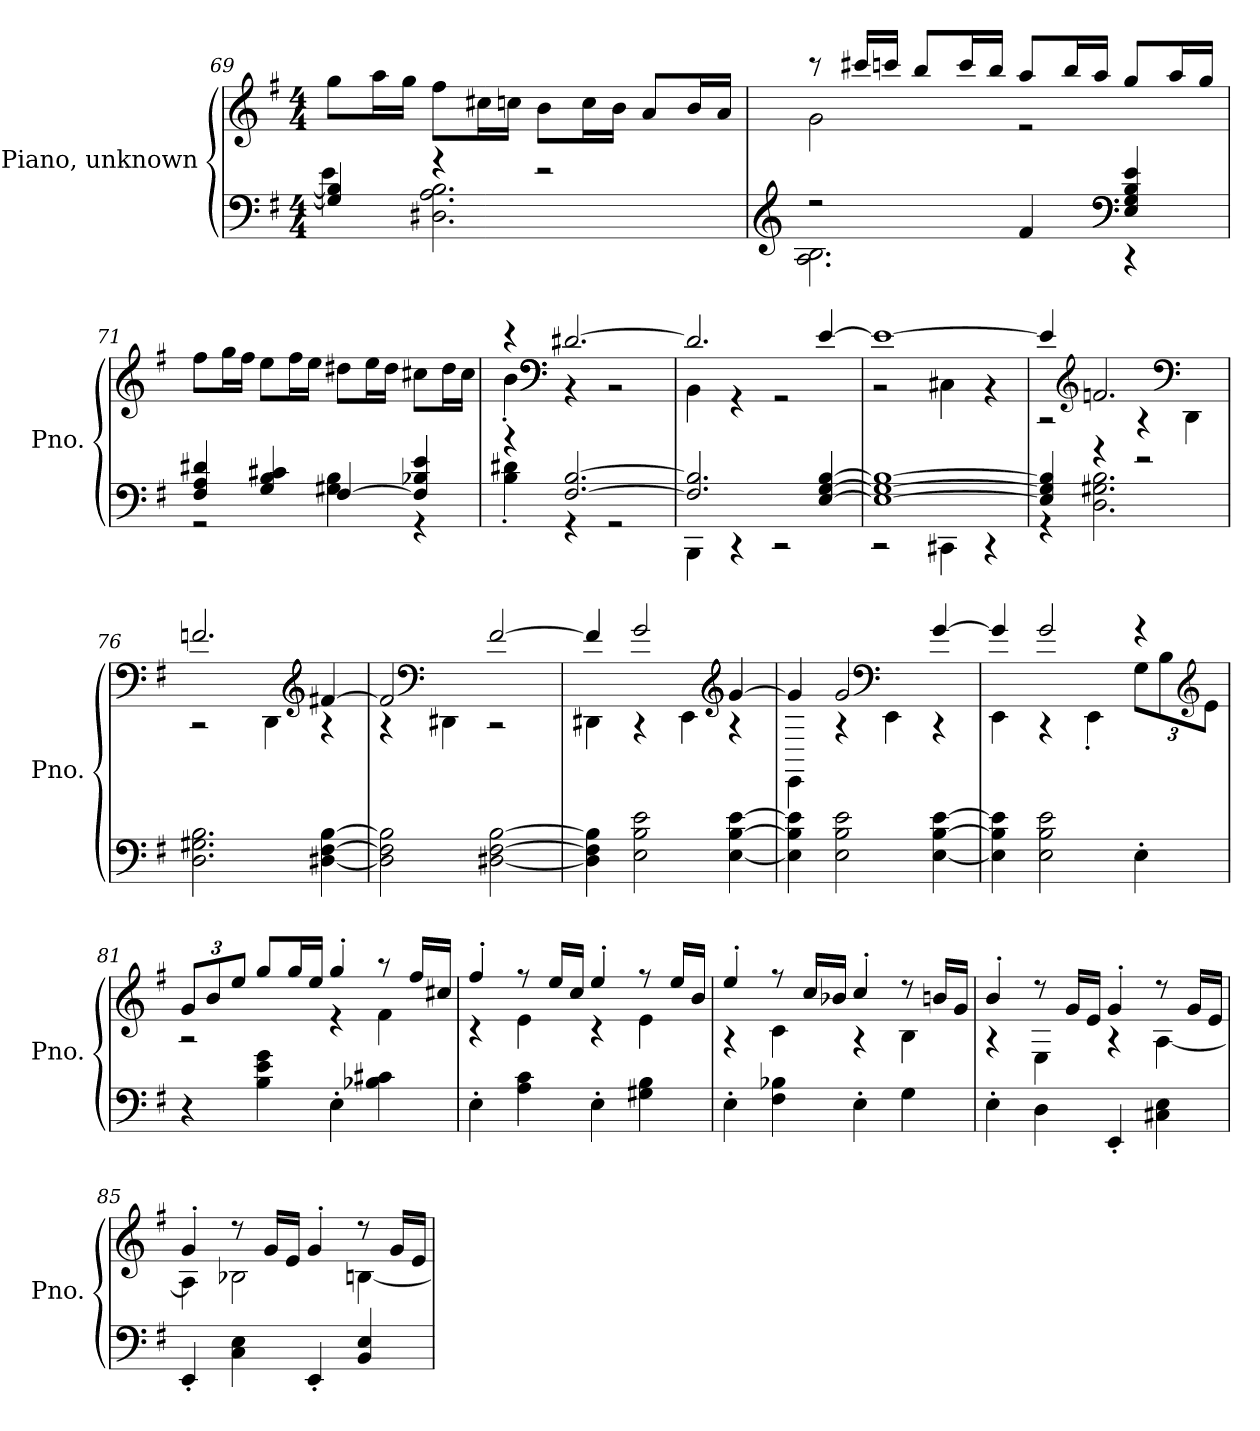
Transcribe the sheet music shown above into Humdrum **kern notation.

**kern	**kern
*part1	*part1
*staff2	*staff1
*I"Piano, unknown	*
*I'Pno.	*
*clefF4	*clefG2
*k[f#]	*k[f#]
*M4/4	*M4/4
=69	=69
*^	*
4G/] 4B/]	4e\	8gg\L
.	.	16aa\L
.	.	16gg\JJ
4r	2.D#X\ 2.A\ 2.B\	8ff#\L
.	.	16cc#X\L
.	.	16ccn\JJ
2r	.	8b\L
.	.	16cc\L
.	.	16b\JJ
.	.	8a/L
.	.	16b/L
.	.	16a/JJ
!!LO:PB:g=z
=70	=70	=70
*clefG2	*	*
*	*	*^
2r	2.A\ 2.B\	8r	2g\
.	.	16ccc#X/LL	.
.	.	16cccn/JJ	.
.	.	8bb/L	.
.	.	16ccc/L	.
.	.	16bb/JJ	.
4f#/	.	8aa/L	2r
.	.	16bb/L	.
.	.	16aa/JJ	.
*clefF4	*	*	*
4E/ 4G/ 4B/ 4e/	4r	8gg/L	.
.	.	16aa/L	.
.	.	16gg/JJ	.
*	*	*v	*v
=71	=71	=71
4F#/ 4A/ 4d#X/	2r	8ff#\L
.	.	16gg\L
.	.	16ff#\JJ
4G/ 4B/ 4c#X/	.	8ee\L
.	.	16ff#\L
.	.	16ee\JJ
[4F#/	4G#X\ 4B\	8dd#X\L
.	.	16ee\L
.	.	16dd#\JJ
4F#/] 4B-X/ 4e/	4r	8cc#X\L
.	.	16dd#\L
.	.	16cc#\JJ
=72	=72	=72
*	*	*^
4r	4B\' 4d#X\'	4r	4b'\
*	*	*clefF4	*
[2.F#/ [2.B/	4r	[2.d#X/	4r
.	2r	.	2r
!!LO:LB:g=z	!!
=73	=73	=73	=73
2.F#/] 2.B/]	4BBB\	2.d#/]	4BB\
.	4r	.	4r
.	2r	.	2r
[4E/ [4G/ [4B/	.	[4e/	.
=74	=74	=74	=74
1E_ 1G_ 1B_	2r	1e_	2r
.	4CC#X\	.	4C#X\
.	4r	.	4r
=75	=75	=75	=75
4E/] 4G/] 4B/]	4r	4e/]	2r
*	*	*clefG2	*
4r	2.D\ 2.G#X\ 2.B\	2.fn/	.
2r	.	.	4r
*	*	*clefF4	*
.	.	.	4DD\
*v	*v	*	*
=76	=76	=76
2.D\ 2.G#X\ 2.B\	2.fn/	2r
.	.	4DD\
*	*clefG2	*
[4D#X\ [4F#\ [4B\	[4f#X/	4r
=77	=77	=77
2D#\] 2F#\] 2B\]	2f#/]	4r
*	*clefF4	*
.	.	4DD#X\
[2D#X\ [2F#\ [2B\	[2f#/	2r
=78	=78	=78
4D#\] 4F#\] 4B\]	4f#/]	4DD#X\
2E\ 2B\ 2e\	2g/	4r
.	.	4EE\
*	*clefG2	*
[4E\ [4B\ [4e\	[4g/	4r
!!LO:LB:g=z	!!
=79	=79	=79
4E\] 4B\] 4e\]	4g/]	4EE\
2E\ 2B\ 2e\	2g/	4r
*	*clefF4	*
.	.	4EE\
[4E\ [4B\ [4e\	[4g/	4r
=80	=80	=80
4E\] 4B\] 4e\]	4g/]	4EE\
2E\ 2B\ 2e\	2g/	4r
.	.	4EE'\
*	*	*Xbrackettup
4E'\	4r	12G\L
.	.	12B\
*	*clefG2	*
.	.	12e\J
=81	=81	=81
4r	12g/L	2r
.	12b/	.
.	12ee/J	.
4B\ 4e\ 4g\	8gg/L	.
.	16gg/L	.
.	16ee/JJ	.
4E'\	4gg'/	4r
4B-X\ 4c#X\	8r	4f#\
.	16ff#/LL	.
.	16cc#X/JJ	.
=82	=82	=82
4E'\	4ff#'/	4r
4A\ 4c\	8r	4e\
.	16ee/LL	.
.	16cc/JJ	.
4E'\	4ee'/	4r
4G#X\ 4B\	8r	4e\
.	16ee/LL	.
.	16b/JJ	.
!!LO:LB:g=z	!!
=83	=83	=83
4E'\	4ee'/	4r
4F#\ 4B-X\	8r	4c\
.	16cc/LL	.
.	16b-X/JJ	.
4E'\	4cc'/	4r
4G\	8r	4B\
.	16bn/LL	.
.	16g/JJ	.
=84	=84	=84
4E'\	4b'/	4r
4D\	8r	4E\
.	16g/LL	.
.	16e/JJ	.
4EE'/	4g'/	4r
4C#X\ 4E\	8r	[4A\
.	16g/LL	.
.	16e/JJ	.
=85	=85	=85
4EE'/	4g'/	4A\]
4C\ 4E\	8r	2B-X\
.	16g/LL	.
.	16e/JJ	.
4EE'/	4g'/	.
4BB/ 4E/	8r	[4Bn\
.	16g/LL	.
.	16e/JJ	.
*	*v	*v
=	=
*-	*-
